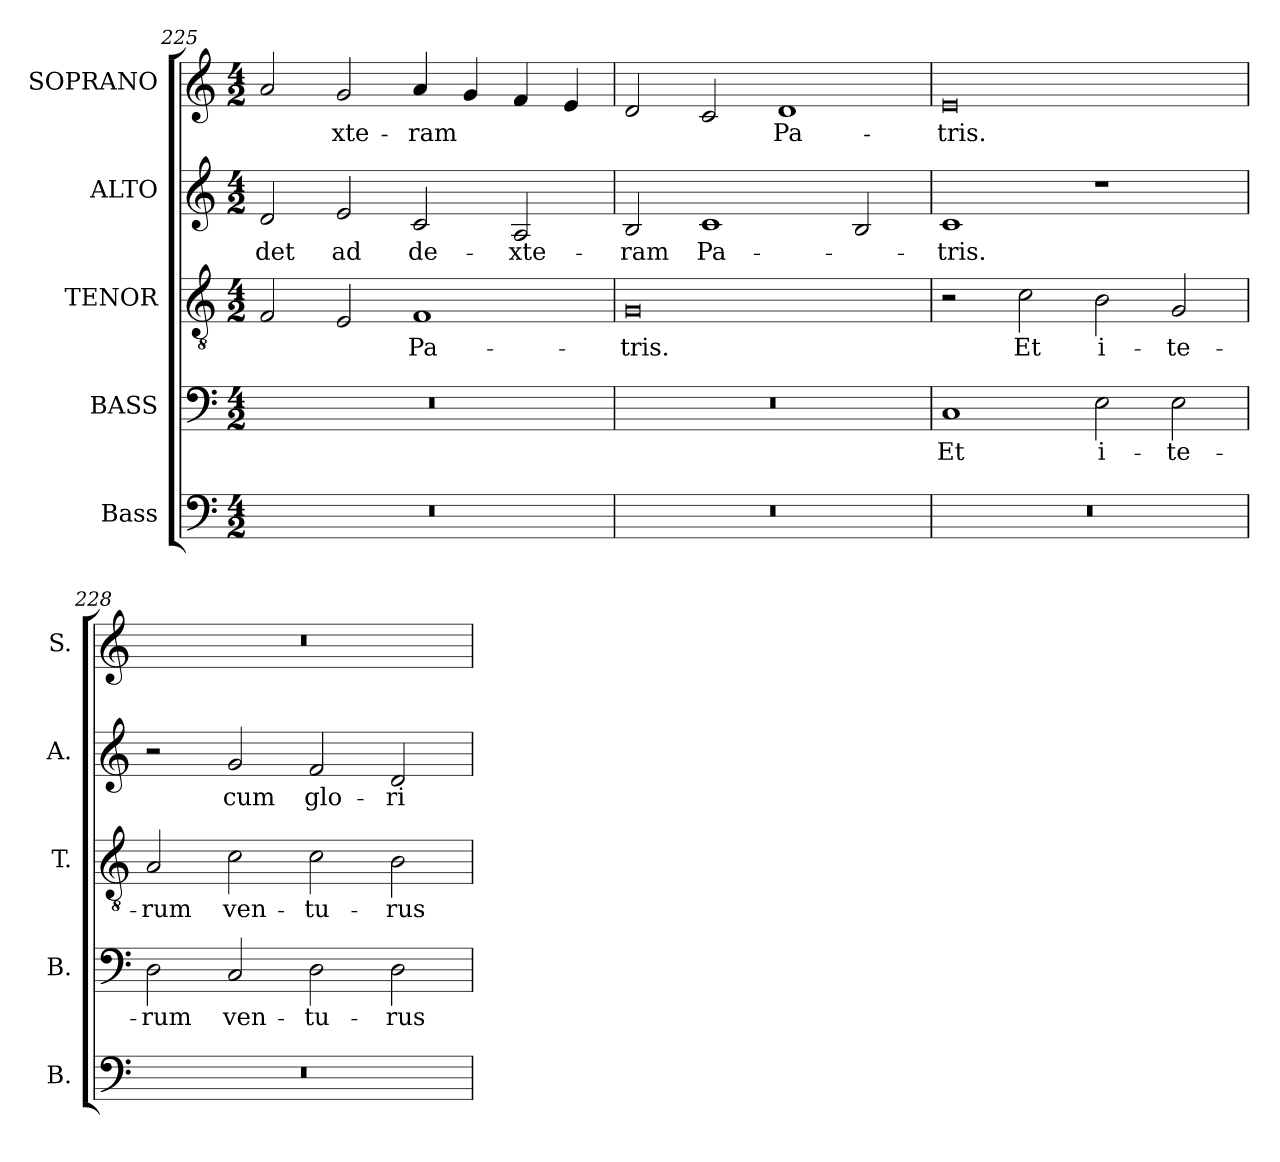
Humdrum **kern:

**kern	**kern	**text	**kern	**text	**kern	**text	**kern	**text
*part5	*part4	*part4	*part3	*part3	*part2	*part2	*part1	*part1
*staff5	*staff4	*staff4	*staff3	*staff3	*staff2	*staff2	*staff1	*staff1
*I"Bass	*I"BASS	*	*I"TENOR	*	*I"ALTO	*	*I"SOPRANO	*
*I'B.	*I'B.	*	*I'T.	*	*I'A.	*	*I'S.	*
*clefF4	*clefF4	*	*clefGv2	*	*clefG2	*	*clefG2	*
*	*	*	*ITrd7c12	*	*	*	*	*
*k[]	*k[]	*	*k[]	*	*k[]	*	*k[]	*
*C:	*C:	*	*C:	*	*C:	*	*C:	*
*M4/2	*M4/2	*	*M4/2	*	*M4/2	*	*M4/2	*
=225	=225	=225	=225	=225	=225	=225	=225	=225
!LO:N:vis=1	!LO:N:vis=1	!	!	!	!	!	!	!
!	!	!	!	!	!	!LO:LY:b:color=#000000	!	!
0r	0r	.	2FFi/	.	2di/	-det	2ai/	.
!	!	!	!	!	!	!LO:LY:b:color=#000000	!	!
!	!	!	!	!	!	!	!	!LO:LY:b:color=#000000
.	.	.	2EEi/	.	2ei/	ad	2gi/	-xte-
!	!	!	!	!LO:LY:b:color=#000000	!	!	!	!
!	!	!	!	!	!	!LO:LY:b:color=#000000	!	!
!	!	!	!	!	!	!	!	!LO:LY:b:color=#000000
.	.	.	1FFi	Pa-	2ci/	de-	4ai/	-ram
.	.	.	.	.	.	.	4gi/	.
!	!	!	!	!	!	!LO:LY:b:color=#000000	!	!
.	.	.	.	.	2Ai/	-xte-	4fi/	.
.	.	.	.	.	.	.	4ei/	.
!!LO:PB:g=z
=226	=226	=226	=226	=226	=226	=226	=226	=226
!LO:N:vis=1	!LO:N:vis=1	!	!	!	!	!	!	!
!	!	!	!	!LO:LY:b:color=#000000	!	!	!	!
!	!	!	!	!	!	!LO:LY:b:color=#000000	!	!
0r	0r	.	0GGi	-tris.	2Bi/	-ram	2di/	.
!	!	!	!	!	!	!LO:LY:b:color=#000000	!	!
.	.	.	.	.	1ci	Pa-	2ci/	.
!	!	!	!	!	!	!	!	!LO:LY:b:color=#000000
.	.	.	.	.	.	.	1di	Pa-
.	.	.	.	.	2Bi/	.	.	.
=227	=227	=227	=227	=227	=227	=227	=227	=227
!LO:N:vis=1	!	!	!	!	!	!	!	!
!	!	!LO:LY:b:color=#000000	!	!	!	!	!	!
!	!	!	!	!	!	!LO:LY:b:color=#000000	!	!
!	!	!	!	!	!	!	!	!LO:LY:b:color=#000000
0r	1Ci	Et	2r	.	1ci	-tris.	0ei	-tris.
!	!	!	!	!LO:LY:b:color=#000000	!	!	!	!
.	.	.	2Ci\	Et	.	.	.	.
!	!	!LO:LY:b:color=#000000	!	!	!	!	!	!
!	!	!	!	!LO:LY:b:color=#000000	!	!	!	!
.	2Ei\	i-	2BBi\	i-	1r	.	.	.
!	!	!LO:LY:b:color=#000000	!	!	!	!	!	!
!	!	!	!	!LO:LY:b:color=#000000	!	!	!	!
.	2Ei\	-te-	2GGi/	-te-	.	.	.	.
=228	=228	=228	=228	=228	=228	=228	=228	=228
!LO:N:vis=1	!	!	!	!	!	!	!	!
!	!	!LO:LY:b:color=#000000	!	!	!	!	!	!
!	!	!	!	!LO:LY:b:color=#000000	!	!	!LO:N:vis=1	!
0r	2Di\	-rum	2AAi/	-rum	2r	.	0r	.
!	!	!LO:LY:b:color=#000000	!	!	!	!	!	!
!	!	!	!	!LO:LY:b:color=#000000	!	!	!	!
!	!	!	!	!	!	!LO:LY:b:color=#000000	!	!
.	2Ci/	ven-	2Ci\	ven-	2gi/	cum	.	.
!	!	!LO:LY:b:color=#000000	!	!	!	!	!	!
!	!	!	!	!LO:LY:b:color=#000000	!	!	!	!
!	!	!	!	!	!	!LO:LY:b:color=#000000	!	!
.	2Di\	-tu-	2Ci\	-tu-	2fi/	glo-	.	.
!	!	!LO:LY:b:color=#000000	!	!	!	!	!	!
!	!	!	!	!LO:LY:b:color=#000000	!	!	!	!
!	!	!	!	!	!	!LO:LY:b:color=#000000	!	!
.	2Di\	-rus	2BBi\	-rus	2di/	-ri-	.	.
=	=	=	=	=	=	=	=	=
*-	*-	*-	*-	*-	*-	*-	*-	*-
